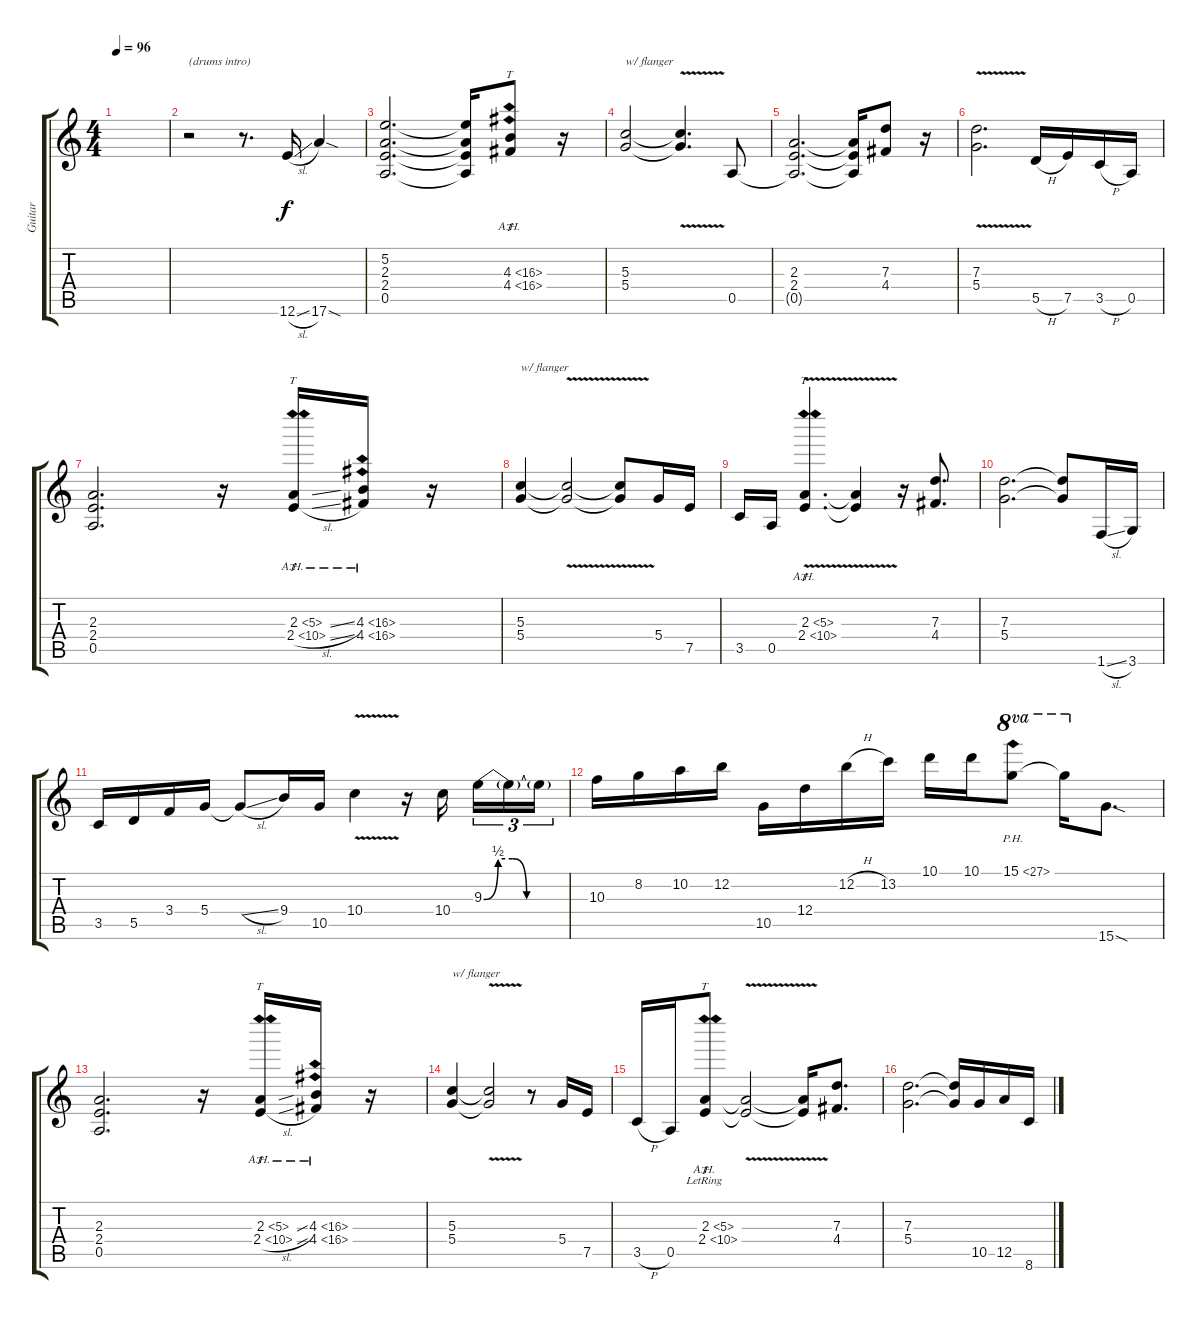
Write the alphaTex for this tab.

\track ("Guitar" "Guitar") {instrument overdrivenguitar}
\staff {score tabs}
\tuning (E4 B3 G3 D3 A2 E2) {hide}
\ts (4 4)
\tempo 96
\clef g2
\ks c
|
r.2{txt "(drums intro)"} r.8{d} 12.6{sl}.16 17.6{sod}.4 |
(5.2 2.3 2.4 0.5).2{d} (5.2{t} 2.3{t} 2.4{t} 0.5{t}).16 (4.3{ah 12} 4.4{ah 12}).8{tt} r.16 |
(5.3 5.4).2{txt "w/ flanger"} (5.3{v t} 5.4{v t}).4{d} 0.5.8 |
(2.3 2.4 0.5{t}).2{d} (2.3{t} 2.4{t} 0.5{t}).16 (7.3 4.4).8 r.16 |
(7.3{v} 5.4{v}).2{d} 5.5{h}.16 7.5.16 3.5{h}.16 0.5.16 |
(2.3 2.4 0.5).2{d} r.16 (2.3{ah 3 sl} 2.4{ah 8 sl}).16{tt} (4.3{ah 12} 4.4{ah 12}).16 r.16 |
(5.3 5.4).4{txt "w/ flanger"} (5.3{v t} 5.4{v t}).2 (5.3{t} 5.4{t}).8 5.4.16 7.5.16 |
3.5.16 0.5.16 (2.3{ah 3} 2.4{ah 8 v}).4{tt d} (2.3{t} 2.4{t}).4 r.16 (7.3 4.4).8{d} |
(7.3 5.4).2{d} (7.3{t} 5.4{t}).8 1.6{sl}.16 3.6.16 |
3.5.16 5.5.16 3.4.16 5.4.16 5.4{sl t}.8 9.4.16 10.5.16 10.4{v}.4 r.16 10.4.16{beam splitsecondary} 9.3{be (custom 0 0 10 2 20 2 30 0 60 0)}.16{tu (3 2)} 9.3{t}.16{tu (3 2)} 9.3{t}.16{tu (3 2)} |
10.3.16 8.2.16 10.2.16 12.2.16 10.5.16 12.4.16 12.2{h}.16 13.2.16 10.1.16 10.1.16 15.1{ph 12}.8{ot 8va} 15.1{t}.16{ot 8va} 15.6{sod}.8{d} |
(2.3 2.4 0.5).2{d} r.16 (2.3{ah 3 sl} 2.4{ah 8 sl}).16{tt} (4.3{ah 12} 4.4{ah 12}).16 r.16 |
(5.3 5.4).4{txt "w/ flanger"} (5.3{v t} 5.4{v t}).2 r.8 5.4.16 7.5.16 |
3.5{h}.16 0.5.16 (2.3{ah 3 lr} 2.4{ah 8}).8{tt} (2.3{v t} 2.4{v t}).2 (2.3{t} 2.4{t}).16 (7.3 4.4).8{d} |
(7.3 5.4).2{d} (7.3{t} 5.4{t}).16 10.5.16 12.5.16 8.6{sl}.16
